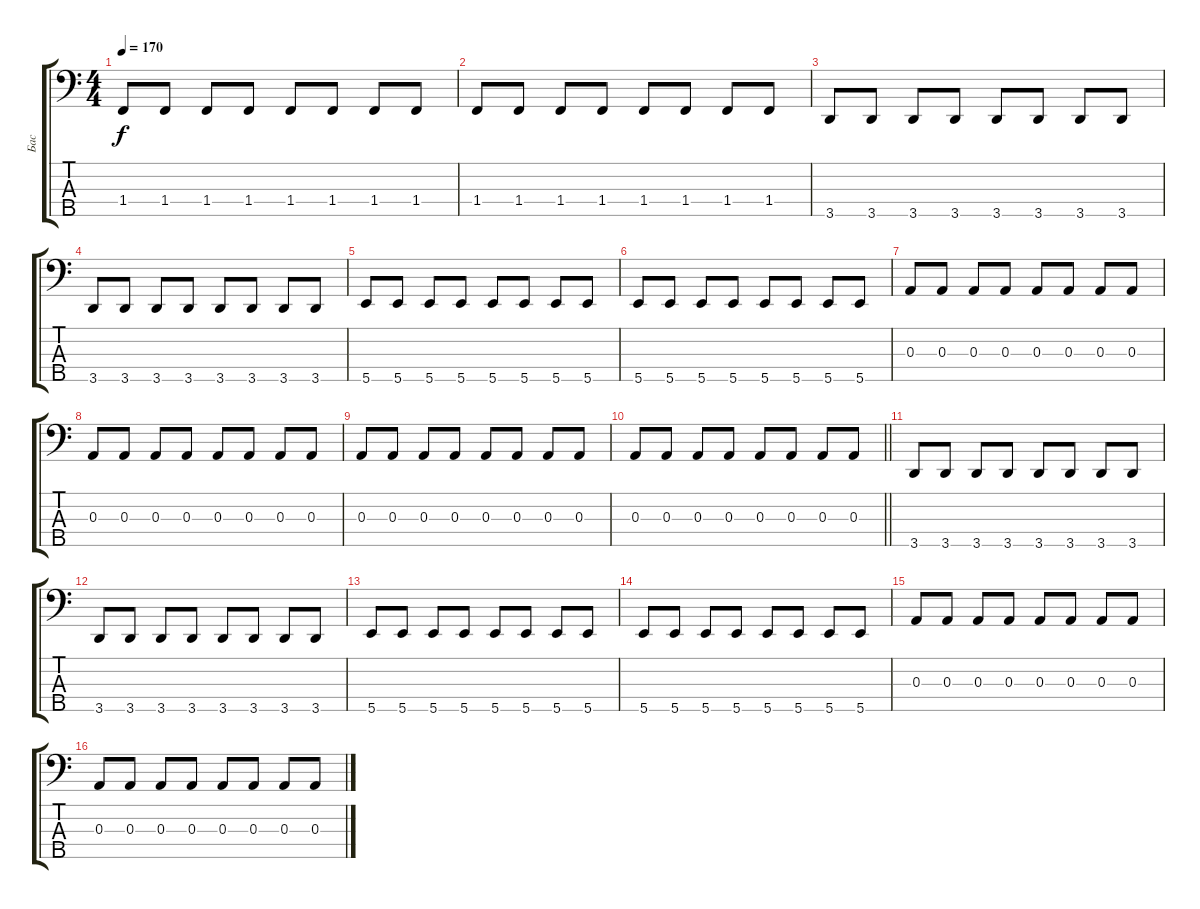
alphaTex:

\track ("Бас" "Бас") {instrument electricbassfinger}
\staff {score tabs}
\tuning (G2 D2 A1 E1 B0) {hide}
\ts (4 4)
\tempo 170
\clef f4
\ks c
1.4.8{dy f} 1.4.8 1.4.8 1.4.8 1.4.8 1.4.8 1.4.8 1.4.8 |
1.4.8 1.4.8 1.4.8 1.4.8 1.4.8 1.4.8 1.4.8 1.4.8 |
3.5.8 3.5.8 3.5.8 3.5.8 3.5.8 3.5.8 3.5.8 3.5.8 |
3.5.8 3.5.8 3.5.8 3.5.8 3.5.8 3.5.8 3.5.8 3.5.8 |
5.5.8 5.5.8 5.5.8 5.5.8 5.5.8 5.5.8 5.5.8 5.5.8 |
5.5.8 5.5.8 5.5.8 5.5.8 5.5.8 5.5.8 5.5.8 5.5.8 |
0.3.8 0.3.8 0.3.8 0.3.8 0.3.8 0.3.8 0.3.8 0.3.8 |
0.3.8 0.3.8 0.3.8 0.3.8 0.3.8 0.3.8 0.3.8 0.3.8 |
0.3.8 0.3.8 0.3.8 0.3.8 0.3.8 0.3.8 0.3.8 0.3.8 |
\barLineRight lightlight
0.3.8 0.3.8 0.3.8 0.3.8 0.3.8 0.3.8 0.3.8 0.3.8 |
3.5.8 3.5.8 3.5.8 3.5.8 3.5.8 3.5.8 3.5.8 3.5.8 |
3.5.8 3.5.8 3.5.8 3.5.8 3.5.8 3.5.8 3.5.8 3.5.8 |
5.5.8 5.5.8 5.5.8 5.5.8 5.5.8 5.5.8 5.5.8 5.5.8 |
5.5.8 5.5.8 5.5.8 5.5.8 5.5.8 5.5.8 5.5.8 5.5.8 |
0.3.8 0.3.8 0.3.8 0.3.8 0.3.8 0.3.8 0.3.8 0.3.8 |
0.3.8 0.3.8 0.3.8 0.3.8 0.3.8 0.3.8 0.3.8 0.3.8
